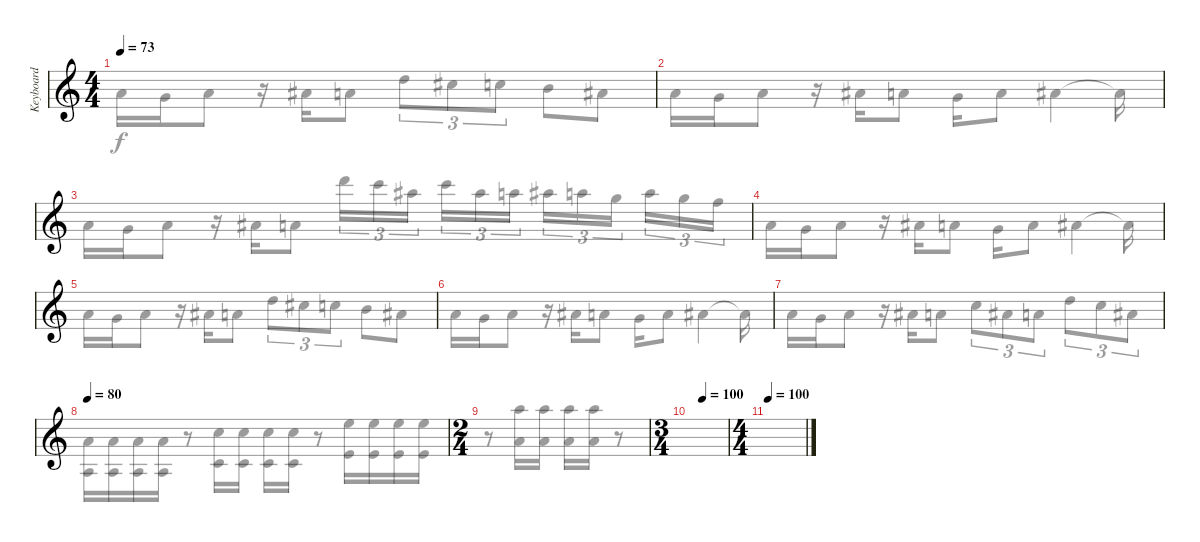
\track ("Keyboard" "Keyboard") {instrument orchestrahit}
\staff {score}
\tuning (E4 B3 G3 D3 A2 E2) {hide}
\voice
\ts (4 4)
\tempo 73
\clef g2
\ks c
|
|
|
|
|
|
|
\tempo 80
|
\ts (2 4)
|
\ts (3 4)
\tempo (100 0.3333333333333333)
|
\ts (4 4)
\tempo 100
|
|
|
|
|
\voice
\clef g2
\ks c
5.1.16{dy f} 3.1.16 5.1.8 r.16 6.1.16 5.1.8 10.1.8{tu (3 2)} 9.1.8{tu (3 2)} 8.1.8{tu (3 2)} 7.1.8 6.1.8 |
5.1.16 3.1.16 5.1.8 r.16 6.1.16 5.1.8 3.1.16 5.1.8 6.1.4 6.1{t}.16 |
5.1.16 3.1.16 5.1.8 r.16 6.1.16 5.1.8 22.1.16{tu (3 2)} 20.1.16{tu (3 2)} 18.1.16{tu (3 2) beam splitsecondary} 20.1.16{tu (3 2)} 18.1.16{tu (3 2)} 17.1.16{tu (3 2)} 18.1.16{tu (3 2)} 17.1.16{tu (3 2)} 15.1.16{tu (3 2) beam splitsecondary} 17.1.16{tu (3 2)} 15.1.16{tu (3 2)} 13.1.16{tu (3 2)} |
5.1.16 3.1.16 5.1.8 r.16 6.1.16 5.1.8 3.1.16 5.1.8 6.1.4 6.1{t}.16 |
5.1.16 3.1.16 5.1.8 r.16 6.1.16 5.1.8 10.1.8{tu (3 2)} 9.1.8{tu (3 2)} 8.1.8{tu (3 2)} 7.1.8 6.1.8 |
5.1.16 3.1.16 5.1.8 r.16 6.1.16 5.1.8 3.1.16 5.1.8 6.1.4 6.1{t}.16 |
5.1.16 3.1.16 5.1.8 r.16 6.1.16 5.1.8 8.1.8{tu (3 2)} 6.1.8{tu (3 2)} 5.1.8{tu (3 2)} 10.1.8{tu (3 2)} 8.1.8{tu (3 2)} 6.1.8{tu (3 2)} |
(5.1 2.3).16 (10.2 2.3).16 (5.1 2.3).16 (10.2 2.3).16 r.8 (8.1 1.2).16 (8.1 1.2).16 (8.1 1.2).16 (8.1 1.2).16 r.8 (0.1 17.2).16 (12.1 5.2).16 (0.1 17.2).16 (12.1 5.2).16 |
r.8 (5.1 22.2).16 (17.1 10.2).16 (5.1 22.2).16 (17.1 10.2).16 r.8 |
|
|
|
|
|
|
